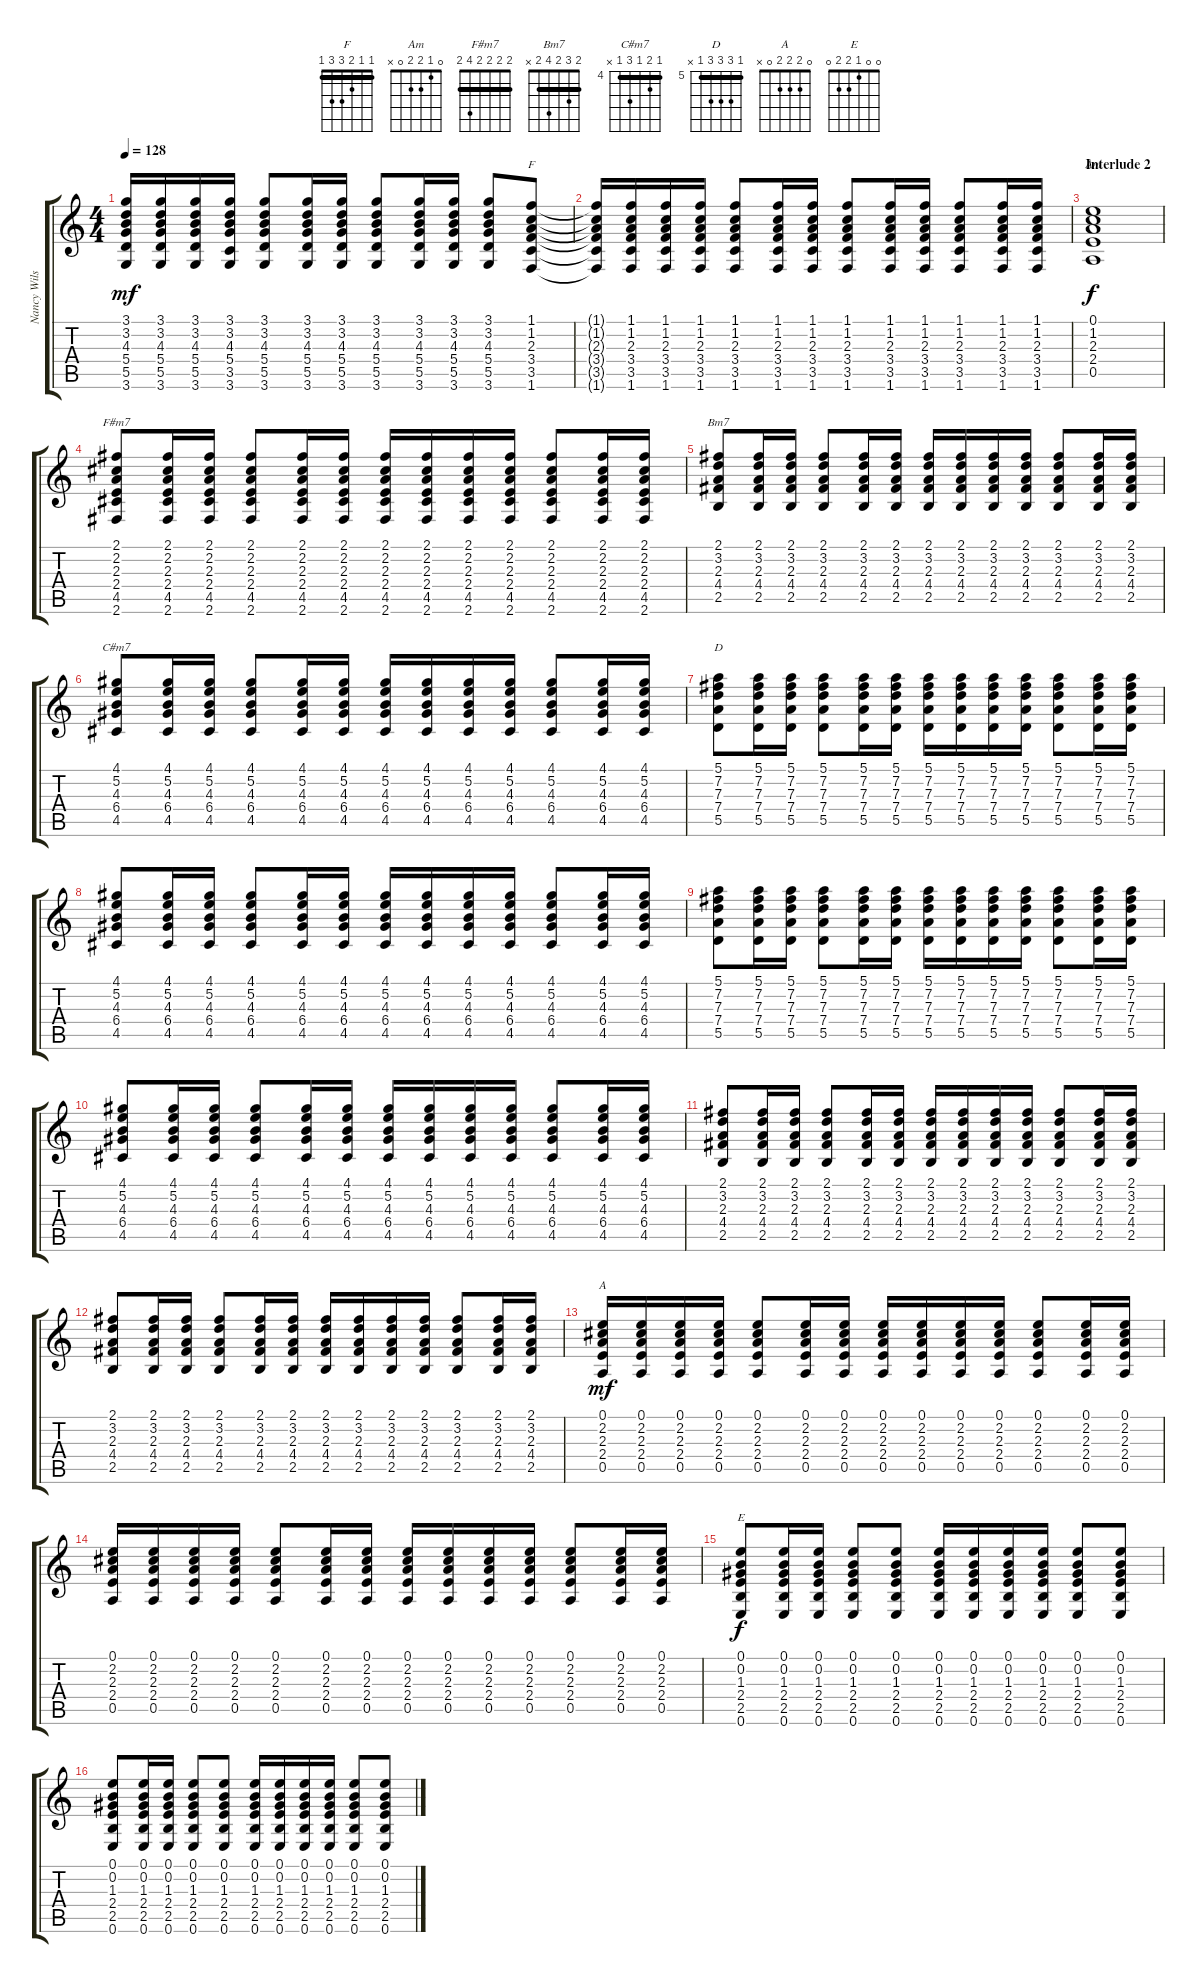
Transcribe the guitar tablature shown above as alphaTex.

\track ("Nancy Wilson" "Nancy Wils") {instrument acousticguitarsteel}
\staff {score tabs}
\tuning (E4 B3 G3 D3 A2 E2) {hide}
\chord ("F" 1 1 2 3 3 1) {barre 1}
\chord ("Am" 0 1 2 2 0 x)
\chord ("F#m7" 2 2 2 2 4 2) {barre 2}
\chord ("Bm7" 2 3 2 4 2 x) {barre 2}
\chord ("C#m7" 4 5 4 6 4 x) {firstfret 4 barre 4}
\chord ("D" 5 7 7 7 5 x) {firstfret 5 barre 5}
\chord ("A" 0 2 2 2 0 x)
\chord ("E" 0 0 1 2 2 0)
\ts (4 4)
\tempo 128
\clef g2
\ks c
(3.1{t} 3.2{t} 4.3{t} 5.4{t} 5.5{t} 3.6{t}).16{dy mf} (3.1 3.2 4.3 5.4 5.5 3.6).16 (3.1 3.2 4.3 5.4 5.5 3.6).16 (3.1 3.2 4.3 5.4 3.5 3.6).16 (3.1 3.2 4.3 5.4 5.5 3.6).8 (3.1 3.2 4.3 5.4 5.5 3.6).16 (3.1 3.2 4.3 5.4 5.5 3.6).16 (3.1 3.2 4.3 5.4 5.5 3.6).8 (3.1 3.2 4.3 5.4 5.5 3.6).16 (3.1 3.2 4.3 5.4 5.5 3.6).16 (3.1 3.2 4.3 5.4 5.5 3.6).8 (1.1 1.2 2.3 3.4 3.5 1.6).8{ch "F"} |
(1.1{t} 1.2{t} 2.3{t} 3.4{t} 3.5{t} 1.6{t}).16 (1.1 1.2 2.3 3.4 3.5 1.6).16 (1.1 1.2 2.3 3.4 3.5 1.6).16 (1.1 1.2 2.3 3.4 3.5 1.6).16 (1.1 1.2 2.3 3.4 3.5 1.6).8 (1.1 1.2 2.3 3.4 3.5 1.6).16 (1.1 1.2 2.3 3.4 3.5 1.6).16 (1.1 1.2 2.3 3.4 3.5 1.6).8 (1.1 1.2 2.3 3.4 3.5 1.6).16 (1.1 1.2 2.3 3.4 3.5 1.6).16 (1.1 1.2 2.3 3.4 3.5 1.6).8 (1.1 1.2 2.3 3.4 3.5 1.6).16 (1.1 1.2 2.3 3.4 3.5 1.6).16 |
\section ("" "Interlude 2")
(0.1 1.2 2.3 2.4 0.5).1{ch "Am" dy f} |
(2.1 2.2 2.3 2.4 4.5 2.6).8{ch "F#m7"} (2.1 2.2 2.3 2.4 4.5 2.6).16 (2.1 2.2 2.3 2.4 4.5 2.6).16 (2.1 2.2 2.3 2.4 4.5 2.6).8 (2.1 2.2 2.3 2.4 4.5 2.6).16 (2.1 2.2 2.3 2.4 4.5 2.6).16 (2.1 2.2 2.3 2.4 4.5 2.6).16 (2.1 2.2 2.3 2.4 4.5 2.6).16 (2.1 2.2 2.3 2.4 4.5 2.6).16 (2.1 2.2 2.3 2.4 4.5 2.6).16 (2.1 2.2 2.3 2.4 4.5 2.6).8 (2.1 2.2 2.3 2.4 4.5 2.6).16 (2.1 2.2 2.3 2.4 4.5 2.6).16 |
(2.1 3.2 2.3 4.4 2.5).8{ch "Bm7"} (2.1 3.2 2.3 4.4 2.5).16 (2.1 3.2 2.3 4.4 2.5).16 (2.1 3.2 2.3 4.4 2.5).8 (2.1 3.2 2.3 4.4 2.5).16 (2.1 3.2 2.3 4.4 2.5).16 (2.1 3.2 2.3 4.4 2.5).16 (2.1 3.2 2.3 4.4 2.5).16 (2.1 3.2 2.3 4.4 2.5).16 (2.1 3.2 2.3 4.4 2.5).16 (2.1 3.2 2.3 4.4 2.5).8 (2.1 3.2 2.3 4.4 2.5).16 (2.1 3.2 2.3 4.4 2.5).16 |
(4.1 5.2 4.3 6.4 4.5).8{ch "C#m7"} (4.1 5.2 4.3 6.4 4.5).16 (4.1 5.2 4.3 6.4 4.5).16 (4.1 5.2 4.3 6.4 4.5).8 (4.1 5.2 4.3 6.4 4.5).16 (4.1 5.2 4.3 6.4 4.5).16 (4.1 5.2 4.3 6.4 4.5).16 (4.1 5.2 4.3 6.4 4.5).16 (4.1 5.2 4.3 6.4 4.5).16 (4.1 5.2 4.3 6.4 4.5).16 (4.1 5.2 4.3 6.4 4.5).8 (4.1 5.2 4.3 6.4 4.5).16 (4.1 5.2 4.3 6.4 4.5).16 |
(5.1 7.2 7.3 7.4 5.5).8{ch "D"} (5.1 7.2 7.3 7.4 5.5).16 (5.1 7.2 7.3 7.4 5.5).16 (5.1 7.2 7.3 7.4 5.5).8 (5.1 7.2 7.3 7.4 5.5).16 (5.1 7.2 7.3 7.4 5.5).16 (5.1 7.2 7.3 7.4 5.5).16 (5.1 7.2 7.3 7.4 5.5).16 (5.1 7.2 7.3 7.4 5.5).16 (5.1 7.2 7.3 7.4 5.5).16 (5.1 7.2 7.3 7.4 5.5).8 (5.1 7.2 7.3 7.4 5.5).16 (5.1 7.2 7.3 7.4 5.5).16 |
(4.1 5.2 4.3 6.4 4.5).8 (4.1 5.2 4.3 6.4 4.5).16 (4.1 5.2 4.3 6.4 4.5).16 (4.1 5.2 4.3 6.4 4.5).8 (4.1 5.2 4.3 6.4 4.5).16 (4.1 5.2 4.3 6.4 4.5).16 (4.1 5.2 4.3 6.4 4.5).16 (4.1 5.2 4.3 6.4 4.5).16 (4.1 5.2 4.3 6.4 4.5).16 (4.1 5.2 4.3 6.4 4.5).16 (4.1 5.2 4.3 6.4 4.5).8 (4.1 5.2 4.3 6.4 4.5).16 (4.1 5.2 4.3 6.4 4.5).16 |
(5.1 7.2 7.3 7.4 5.5).8 (5.1 7.2 7.3 7.4 5.5).16 (5.1 7.2 7.3 7.4 5.5).16 (5.1 7.2 7.3 7.4 5.5).8 (5.1 7.2 7.3 7.4 5.5).16 (5.1 7.2 7.3 7.4 5.5).16 (5.1 7.2 7.3 7.4 5.5).16 (5.1 7.2 7.3 7.4 5.5).16 (5.1 7.2 7.3 7.4 5.5).16 (5.1 7.2 7.3 7.4 5.5).16 (5.1 7.2 7.3 7.4 5.5).8 (5.1 7.2 7.3 7.4 5.5).16 (5.1 7.2 7.3 7.4 5.5).16 |
(4.1 5.2 4.3 6.4 4.5).8 (4.1 5.2 4.3 6.4 4.5).16 (4.1 5.2 4.3 6.4 4.5).16 (4.1 5.2 4.3 6.4 4.5).8 (4.1 5.2 4.3 6.4 4.5).16 (4.1 5.2 4.3 6.4 4.5).16 (4.1 5.2 4.3 6.4 4.5).16 (4.1 5.2 4.3 6.4 4.5).16 (4.1 5.2 4.3 6.4 4.5).16 (4.1 5.2 4.3 6.4 4.5).16 (4.1 5.2 4.3 6.4 4.5).8 (4.1 5.2 4.3 6.4 4.5).16 (4.1 5.2 4.3 6.4 4.5).16 |
(2.1 3.2 2.3 4.4 2.5).8 (2.1 3.2 2.3 4.4 2.5).16 (2.1 3.2 2.3 4.4 2.5).16 (2.1 3.2 2.3 4.4 2.5).8 (2.1 3.2 2.3 4.4 2.5).16 (2.1 3.2 2.3 4.4 2.5).16 (2.1 3.2 2.3 4.4 2.5).16 (2.1 3.2 2.3 4.4 2.5).16 (2.1 3.2 2.3 4.4 2.5).16 (2.1 3.2 2.3 4.4 2.5).16 (2.1 3.2 2.3 4.4 2.5).8 (2.1 3.2 2.3 4.4 2.5).16 (2.1 3.2 2.3 4.4 2.5).16 |
(2.1 3.2 2.3 4.4 2.5).8 (2.1 3.2 2.3 4.4 2.5).16 (2.1 3.2 2.3 4.4 2.5).16 (2.1 3.2 2.3 4.4 2.5).8 (2.1 3.2 2.3 4.4 2.5).16 (2.1 3.2 2.3 4.4 2.5).16 (2.1 3.2 2.3 4.4 2.5).16 (2.1 3.2 2.3 4.4 2.5).16 (2.1 3.2 2.3 4.4 2.5).16 (2.1 3.2 2.3 4.4 2.5).16 (2.1 3.2 2.3 4.4 2.5).8 (2.1 3.2 2.3 4.4 2.5).16 (2.1 3.2 2.3 4.4 2.5).16 |
(0.1 2.2 2.3 2.4 0.5).16{ch "A" dy mf} (0.1 2.2 2.3 2.4 0.5).16 (0.1 2.2 2.3 2.4 0.5).16 (0.1 2.2 2.3 2.4 0.5).16 (0.1 2.2 2.3 2.4 0.5).8 (0.1 2.2 2.3 2.4 0.5).16 (0.1 2.2 2.3 2.4 0.5).16 (0.1 2.2 2.3 2.4 0.5).16 (0.1 2.2 2.3 2.4 0.5).16 (0.1 2.2 2.3 2.4 0.5).16 (0.1 2.2 2.3 2.4 0.5).16 (0.1 2.2 2.3 2.4 0.5).8 (0.1 2.2 2.3 2.4 0.5).16 (0.1 2.2 2.3 2.4 0.5).16 |
(0.1 2.2 2.3 2.4 0.5).16 (0.1 2.2 2.3 2.4 0.5).16 (0.1 2.2 2.3 2.4 0.5).16 (0.1 2.2 2.3 2.4 0.5).16 (0.1 2.2 2.3 2.4 0.5).8 (0.1 2.2 2.3 2.4 0.5).16 (0.1 2.2 2.3 2.4 0.5).16 (0.1 2.2 2.3 2.4 0.5).16 (0.1 2.2 2.3 2.4 0.5).16 (0.1 2.2 2.3 2.4 0.5).16 (0.1 2.2 2.3 2.4 0.5).16 (0.1 2.2 2.3 2.4 0.5).8 (0.1 2.2 2.3 2.4 0.5).16 (0.1 2.2 2.3 2.4 0.5).16 |
(0.1 0.2 1.3 2.4 2.5 0.6).8{ch "E" dy f} (0.1 0.2 1.3 2.4 2.5 0.6).16 (0.1 0.2 1.3 2.4 2.5 0.6).16 (0.1 0.2 1.3 2.4 2.5 0.6).8 (0.1 0.2 1.3 2.4 2.5 0.6).8 (0.1 0.2 1.3 2.4 2.5 0.6).16 (0.1 0.2 1.3 2.4 2.5 0.6).16 (0.1 0.2 1.3 2.4 2.5 0.6).16 (0.1 0.2 1.3 2.4 2.5 0.6).16 (0.1 0.2 1.3 2.4 2.5 0.6).8 (0.1 0.2 1.3 2.4 2.5 0.6).8 |
(0.1 0.2 1.3 2.4 2.5 0.6).8 (0.1 0.2 1.3 2.4 2.5 0.6).16 (0.1 0.2 1.3 2.4 2.5 0.6).16 (0.1 0.2 1.3 2.4 2.5 0.6).8 (0.1 0.2 1.3 2.4 2.5 0.6).8 (0.1 0.2 1.3 2.4 2.5 0.6).16 (0.1 0.2 1.3 2.4 2.5 0.6).16 (0.1 0.2 1.3 2.4 2.5 0.6).16 (0.1 0.2 1.3 2.4 2.5 0.6).16 (0.1 0.2 1.3 2.4 2.5 0.6).8 (0.1 0.2 1.3 2.4 2.5 0.6).8
